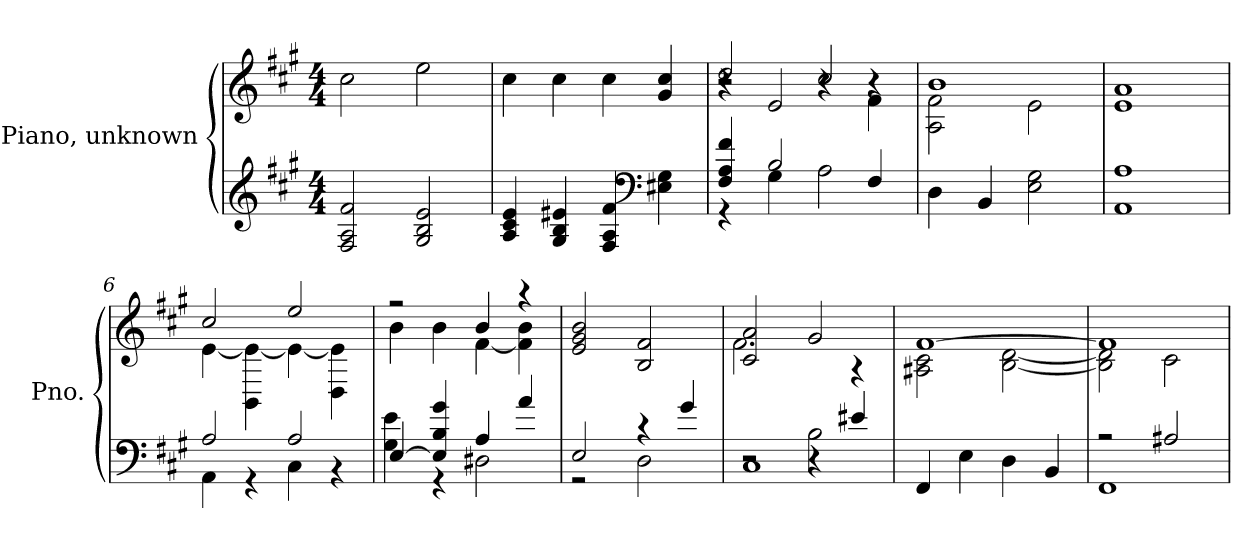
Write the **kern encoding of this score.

**kern	**kern
*part1	*part1
*staff2	*staff1
*I"Piano, unknown	*
*I'Pno.	*
*clefG2	*clefG2
*k[f#c#g#]	*k[f#c#g#]
*M4/4	*M4/4
*MM120	*MM120
=1	=1
2F#/ 2A/ 2f#/	2cc#\
2G#/ 2B/ 2e/	2ee\
=2	=2
4A/ 4c#/ 4e/	4cc#\
4G#/ 4B/ 4e#X/	4cc#\
4F#/ 4A/ 4f#/	4cc#\
*clefF4	*
4E#X\ 4G#\	4g#/ 4cc#/
=3	=3
*^	*^
*	*	*	*^
4F#/ 4A/ 4f#/	4r	2dd/	2r	4r
2B/	4G#\	.	.	2e/
.	2A\	2cc#/	4r	.
4F#/	.	.	4f#\	4r
*v	*v	*	*	*
*	*	*v	*v
=4	=4	=4
4D\	1b	2A\ 2f#\
4BB/	.	.
2E\ 2G#\	.	2e\
*	*v	*v
=5	=5
1AA 1A	1e 1a
=6	=6
*^	*^
2A/	4AA\	2cc#/	[4e\
.	4r	.	4BB\ 4e\_
2A/	4C#\	2ee/	4e\_
.	4r	.	4D\ 4e\]
=7	=7	=7	=7
[4E/	4G#\ 4e\	2r	4b\
4E/] 4B/ 4g#/	4r	.	4b\
4A/	2D#X\	4b/	[4f#\
4a/	.	4r	4f#\] 4b\
*	*	*v	*v
!!LO:LB:g=z
=8	=8	=8
2E/	2r	2e/ 2g#/ 2b/
4r	2D\	2B/ 2f#/
4g#/	.	.
=9	=9	=9
*	*^	*^
2r	2r	1C#	2c#/ 2a/	2.f#\
4r	2B\	.	2g#/	.
4e#X/	.	.	.	4r
*v	*v	*v	*	*
=10	=10	=10
4FF#/	[1f#	2A#X\ 2c#\
4E\	.	.
4D\	.	[2B\ [2d\
4BB/	.	.
=11	=11	=11
*^	*	*
2r	1FF#	1f#]	2B\] 2d\]
2A#X/	.	.	2c#\
*v	*v	*	*
*	*v	*v
=	=
*-	*-
